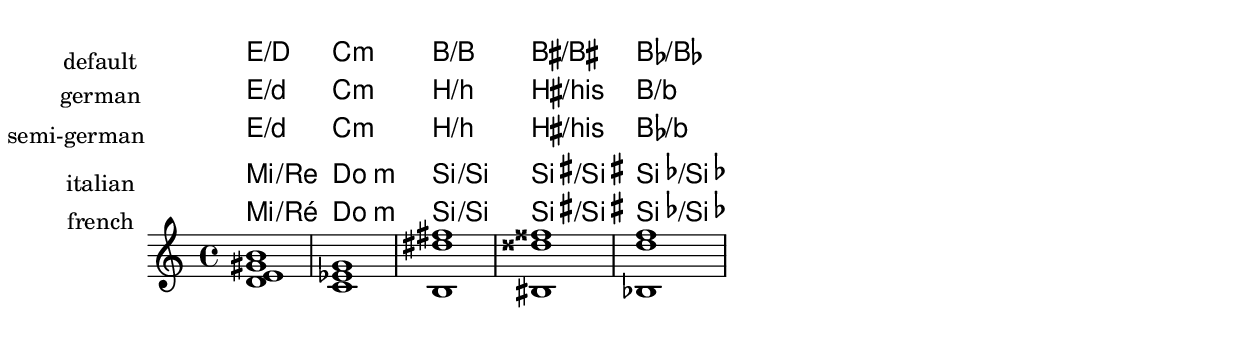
\version "2.21.0"
\header  {
  texidoc = "
@cindex chord names, German
@cindex German chord names

The english naming of chords (default) can be changed to german 
(@code{\\germanChords} replaces B and Bes to H and B), semi-german
(@code{\\semiGermanChords} replaces B and Bes to H and Bb), italian
(@code{\\italianChords} uses Do Re Mi Fa Sol La Si), or french
(@code{\\frenchChords} replaces Re to Ré).
"
}

scm = \chordmode {
    e1/d c:m
    % c/c cis/cis
    % yeah, we get the idea. -hwn
    
    % cisis/cisis ces/ces ceses/ceses
    b/b bis/bis bes/bes
    % beses/beses
} 


\layout {
    ragged-right = ##t 
    \context {\ChordNames \consists "Instrument_name_engraver" }
}

<<
    \new ChordNames {
	\set instrumentName = "default"
	\scm
    }
    \new ChordNames {
	\set instrumentName = "german"
	\germanChords \scm }
    \new ChordNames {
	\set instrumentName = "semi-german"
	\semiGermanChords \scm }
    \new ChordNames {
	\set instrumentName = "italian"
	\italianChords \scm }
    \new ChordNames {
	\set instrumentName = "french"
	\frenchChords \scm }

    \context Voice { \scm }
>>
